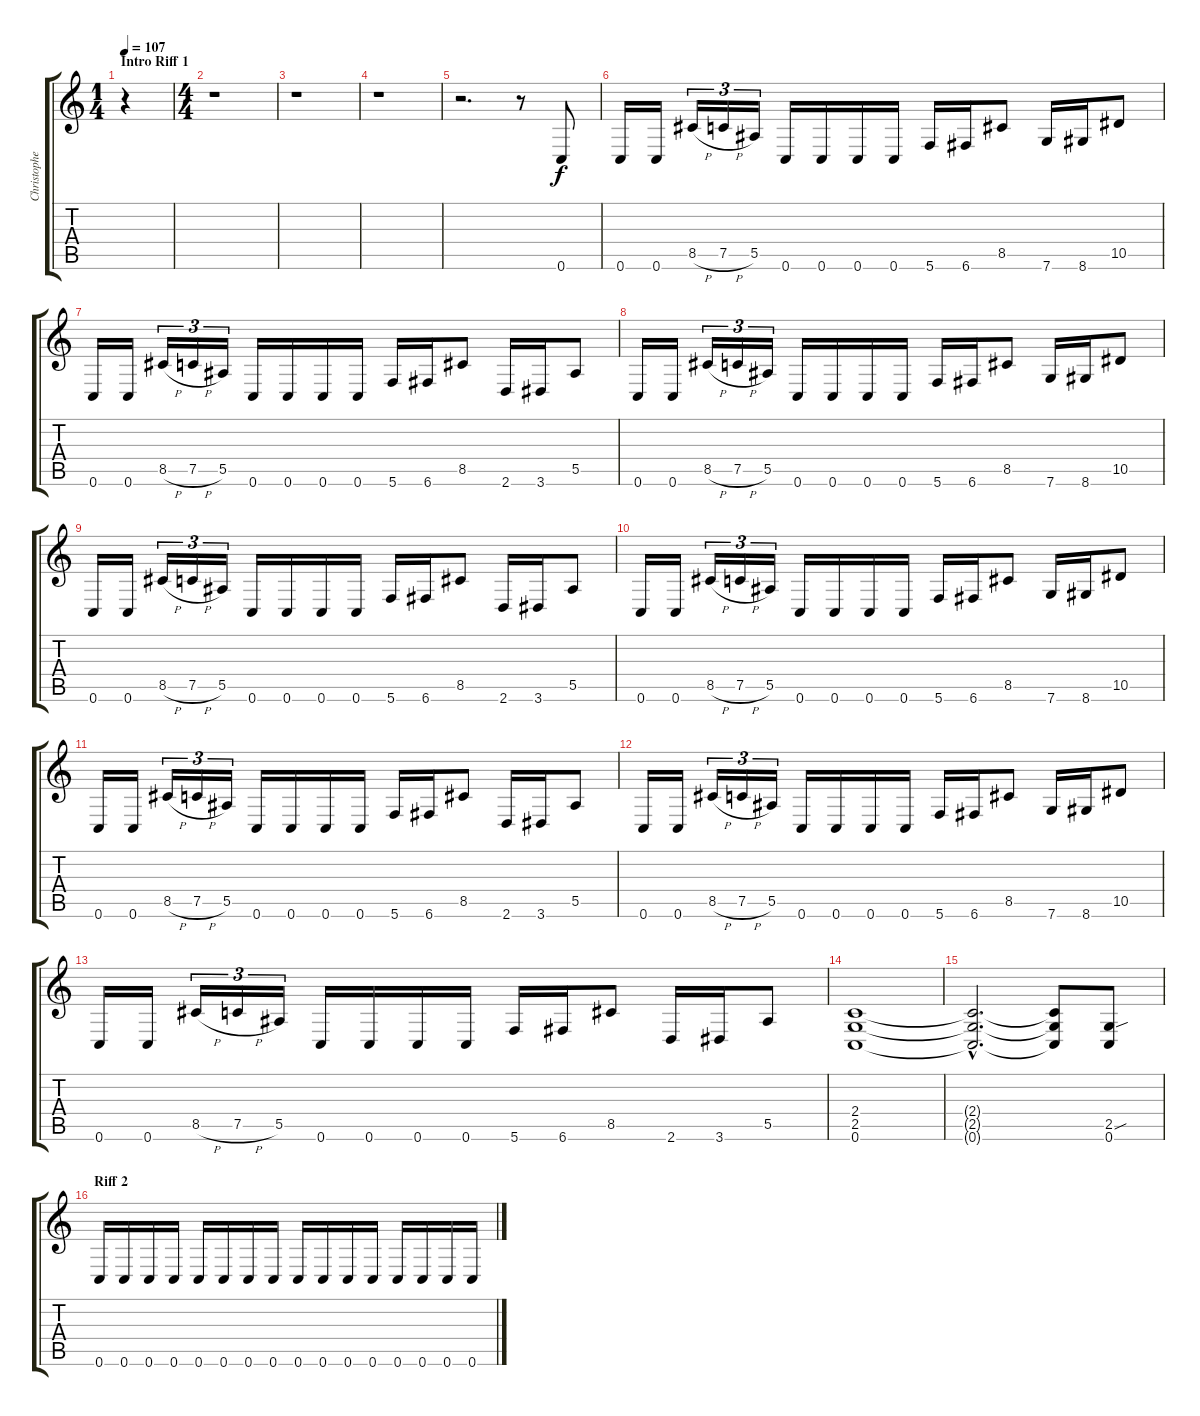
\track ("Christopher (R)" "Christophe") {instrument distortionguitar}
\staff {score tabs}
\tuning (C4 G3 Eb3 Bb2 F2 C2) {hide}
\ts (1 4)
\section ("" "Intro Riff 1")
\tempo 107
\clef g2
\ks c
r.4{dy f instrument distortionguitar} |
\ts (4 4)
r.1 |
r.1 |
r.1 |
r.2{d} r.8 0.6.8 |
0.6.16 0.6.16 8.5{h}.16{tu (3 2)} 7.5{h}.16{tu (3 2)} 5.5.16{tu (3 2)} 0.6.16 0.6.16 0.6.16 0.6.16 5.6.16 6.6.16 8.5.8 7.6.16 8.6.16 10.5.8 |
0.6.16 0.6.16 8.5{h}.16{tu (3 2)} 7.5{h}.16{tu (3 2)} 5.5.16{tu (3 2)} 0.6.16 0.6.16 0.6.16 0.6.16 5.6.16 6.6.16 8.5.8 2.6.16 3.6.16 5.5.8 |
0.6.16 0.6.16 8.5{h}.16{tu (3 2)} 7.5{h}.16{tu (3 2)} 5.5.16{tu (3 2)} 0.6.16 0.6.16 0.6.16 0.6.16 5.6.16 6.6.16 8.5.8 7.6.16 8.6.16 10.5.8 |
0.6.16 0.6.16 8.5{h}.16{tu (3 2)} 7.5{h}.16{tu (3 2)} 5.5.16{tu (3 2)} 0.6.16 0.6.16 0.6.16 0.6.16 5.6.16 6.6.16 8.5.8 2.6.16 3.6.16 5.5.8 |
0.6.16 0.6.16 8.5{h}.16{tu (3 2)} 7.5{h}.16{tu (3 2)} 5.5.16{tu (3 2)} 0.6.16 0.6.16 0.6.16 0.6.16 5.6.16 6.6.16 8.5.8 7.6.16 8.6.16 10.5.8 |
0.6.16 0.6.16 8.5{h}.16{tu (3 2)} 7.5{h}.16{tu (3 2)} 5.5.16{tu (3 2)} 0.6.16 0.6.16 0.6.16 0.6.16 5.6.16 6.6.16 8.5.8 2.6.16 3.6.16 5.5.8 |
0.6.16 0.6.16 8.5{h}.16{tu (3 2)} 7.5{h}.16{tu (3 2)} 5.5.16{tu (3 2)} 0.6.16 0.6.16 0.6.16 0.6.16 5.6.16 6.6.16 8.5.8 7.6.16 8.6.16 10.5.8 |
0.6.16 0.6.16 8.5{h}.16{tu (3 2)} 7.5{h}.16{tu (3 2)} 5.5.16{tu (3 2)} 0.6.16 0.6.16 0.6.16 0.6.16 5.6.16 6.6.16 8.5.8 2.6.16 3.6.16 5.5.8 |
(2.4 2.5 0.6).1 |
(2.4{hac t} 2.5{hac t} 0.6{hac t}).2{d} (2.4{t} 2.5{t} 0.6{t}).8 (2.5{sou} 0.6).8 |
\section ("" "Riff 2")
0.6.16 0.6.16 0.6.16 0.6.16 0.6.16 0.6.16 0.6.16 0.6.16 0.6.16 0.6.16 0.6.16 0.6.16 0.6.16 0.6.16 0.6.16 0.6.16
